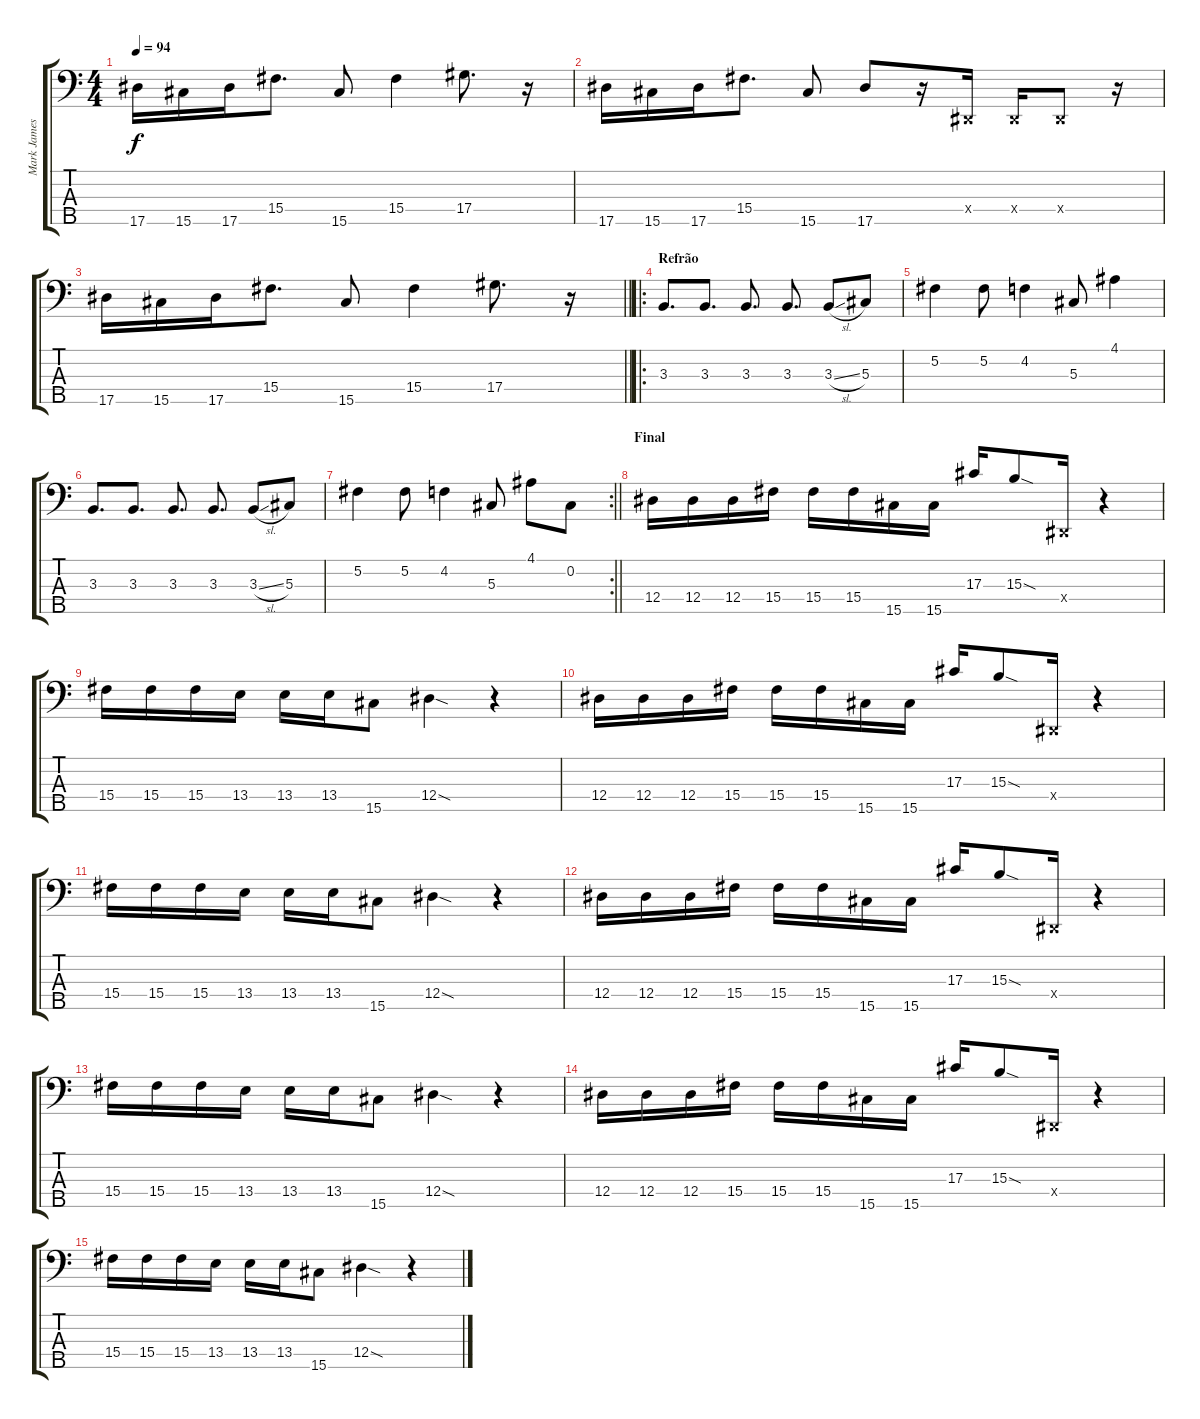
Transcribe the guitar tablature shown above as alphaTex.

\track ("Mark James" "Mark James") {instrument electricbassfinger}
\staff {score tabs}
\tuning (Gb2 Db2 Ab1 Eb1 Bb0) {hide}
\ts (4 4)
\tempo 94
\clef f4
\ks c
17.5.16{dy f} 15.5.16 17.5.16 15.4.8{d} 15.5.8 15.4.4 17.4.8{d} r.16 |
17.5.16 15.5.16 17.5.16 15.4.8{d} 15.5.8 17.5.8 r.16 0.4{x}.16 0.4{x}.16 0.4{x}.8 r.16 |
\barLineRight lightlight
17.5.16 15.5.16 17.5.16 15.4.8{d} 15.5.8 15.4.4 17.4.8{d} r.16 |
\ro
\section ("" "Refrão")
3.3.8{d} 3.3.8{d} 3.3.8{d} 3.3.8{d} 3.3{sl}.8 5.3.8 |
5.2.4 5.2.8 4.2.4 5.3.8 4.1.4 |
3.3.8{d} 3.3.8{d} 3.3.8{d} 3.3.8{d} 3.3{sl}.8 5.3.8 |
\rc 2
\barLineRight lightlight
5.2.4 5.2.8 4.2.4 5.3.8 4.1.8 0.2.8 |
\section ("" "Final")
12.4.16 12.4.16 12.4.16 15.4.16 15.4.16 15.4.16 15.5.16 15.5.16 17.3.16 15.3{sod}.8 0.4{x}.16 r.4 |
15.4.16 15.4.16 15.4.16 13.4.16 13.4.16 13.4.16 15.5.8 12.4{sod}.4 r.4 |
12.4.16 12.4.16 12.4.16 15.4.16 15.4.16 15.4.16 15.5.16 15.5.16 17.3.16 15.3{sod}.8 0.4{x}.16 r.4 |
15.4.16 15.4.16 15.4.16 13.4.16 13.4.16 13.4.16 15.5.8 12.4{sod}.4 r.4 |
12.4.16 12.4.16 12.4.16 15.4.16 15.4.16 15.4.16 15.5.16 15.5.16 17.3.16 15.3{sod}.8 0.4{x}.16 r.4 |
15.4.16 15.4.16 15.4.16 13.4.16 13.4.16 13.4.16 15.5.8 12.4{sod}.4 r.4 |
12.4.16 12.4.16 12.4.16 15.4.16 15.4.16 15.4.16 15.5.16 15.5.16 17.3.16 15.3{sod}.8 0.4{x}.16 r.4 |
15.4.16 15.4.16 15.4.16 13.4.16 13.4.16 13.4.16 15.5.8 12.4{sod}.4 r.4
